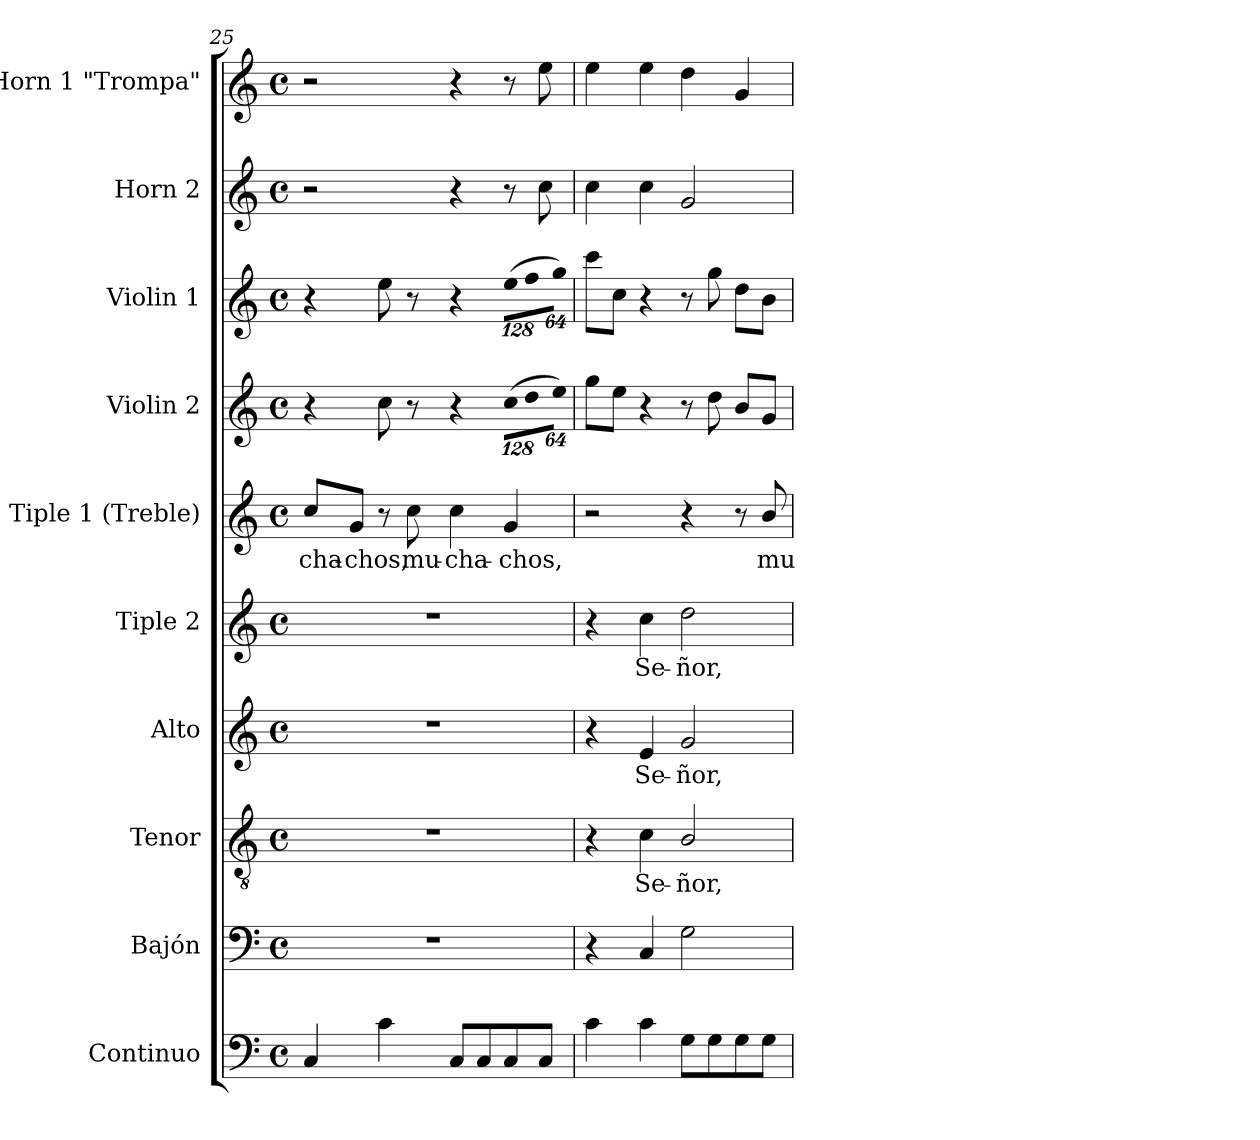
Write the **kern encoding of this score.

**kern	**kern	**kern	**text	**kern	**text	**kern	**text	**kern	**text	**kern	**kern	**kern	**kern
*part10	*part9	*part8	*part8	*part7	*part7	*part6	*part6	*part5	*part5	*part4	*part3	*part2	*part1
*staff10	*staff9	*staff8	*staff8	*staff7	*staff7	*staff6	*staff6	*staff5	*staff5	*staff4	*staff3	*staff2	*staff1
*I"Continuo	*I"Bajón	*I"Tenor	*	*I"Alto	*	*I"Tiple 2	*	*I"Tiple 1 (Treble)	*	*I"Violin 2	*I"Violin 1	*I"Horn 2	*I"Horn 1 "Trompa"
*I'Cont.	*	*I'T.	*	*I'A.	*	*	*	*	*	*I'Vln. 2	*I'Vln. 1	*I'Hn 1.	*I'Hn 1.
*clefF4	*clefF4	*clefGv2	*	*clefG2	*	*clefG2	*	*clefG2	*	*clefG2	*clefG2	*clefG2	*clefG2
*	*	*ITrd7c12	*	*	*	*	*	*	*	*	*	*ITrd7c12	*ITrd7c12
*k[]	*k[]	*k[]	*	*k[]	*	*k[]	*	*k[]	*	*k[]	*k[]	*k[]	*k[]
*C:	*C:	*C:	*	*C:	*	*C:	*	*C:	*	*C:	*C:	*C:	*C:
*M4/4	*M4/4	*M4/4	*	*M4/4	*	*M4/4	*	*M4/4	*	*M4/4	*M4/4	*M4/4	*M4/4
*met(c)	*met(c)	*met(c)	*	*met(c)	*	*met(c)	*	*met(c)	*	*met(c)	*met(c)	*met(c)	*met(c)
=25	=25	=25	=25	=25	=25	=25	=25	=25	=25	=25	=25	=25	=25
!	!	!	!	!	!	!	!	!	!LO:LY:b:color=#000000	!	!	!	!
4Ci/	1r	1r	.	1r	.	1r	.	8cci/L	-cha-	4r	4r	2r	2r
!	!	!	!	!	!	!	!	!	!LO:LY:b:color=#000000	!	!	!	!
.	.	.	.	.	.	.	.	8gi/J	-chos,	.	.	.	.
4ci\	.	.	.	.	.	.	.	8r	.	8cci\	8eei\	.	.
!	!	!	!	!	!	!	!	!	!LO:LY:b:color=#000000	!	!	!	!
.	.	.	.	.	.	.	.	8cci\	mu-	8r	8r	.	.
!	!	!	!	!	!	!	!	!	!LO:LY:b:color=#000000	!	!	!	!
8Ci/L	.	.	.	.	.	.	.	4cci\	-cha-	4r	4r	4r	4r
8Ci/	.	.	.	.	.	.	.	.	.	.	.	.	.
!	!	!	!	!	!	!	!	!	!LO:LY:b:color=#000000	!	!	!	!
*	*	*	*	*	*	*	*	*	*	*Xbrackettup	*	*	*
!	!	!	!	!	!	!	!	!	!	!LO:N:vis=8	!	!	!
*	*	*	*	*	*	*	*	*	*	*	*Xbrackettup	*	*
!	!	!	!	!	!	!	!	!	!	!	!LO:N:vis=8	!	!
8Ci/	.	.	.	.	.	.	.	4gi/	-chos,	(1024%85cci\L	(1024%85eei\L	8r	8r
!	!	!	!	!	!	!	!	!	!	!LO:N:vis=8	!LO:N:vis=8	!	!
.	.	.	.	.	.	.	.	.	.	1024%85ddi\	1024%85ffi\	.	.
8Ci/J	.	.	.	.	.	.	.	.	.	.	.	8ci\	8ei\
!	!	!	!	!	!	!	!	!	!	!LO:N:vis=8	!LO:N:vis=8	!	!
.	.	.	.	.	.	.	.	.	.	512%43eei\J)	512%43ggi\J)	.	.
=26	=26	=26	=26	=26	=26	=26	=26	=26	=26	=26	=26	=26	=26
4ci\	4r	4r	.	4r	.	4r	.	2r	.	8ggi\L	8ccci\L	4ci\	4ei\
.	.	.	.	.	.	.	.	.	.	8eei\J	8cci\J	.	.
!	!	!	!LO:LY:b:color=#000000	!	!	!	!	!	!	!	!	!	!
!	!	!	!	!	!LO:LY:b:color=#000000	!	!	!	!	!	!	!	!
!	!	!	!	!	!	!	!LO:LY:b:color=#000000	!	!	!	!	!	!
4ci\	4Ci/	4Ci\	Se-	4ei/	Se-	4cci\	Se-	.	.	4r	4r	4ci\	4ei\
!	!	!	!LO:LY:b:color=#000000	!	!	!	!	!	!	!	!	!	!
!	!	!	!	!	!LO:LY:b:color=#000000	!	!	!	!	!	!	!	!
!	!	!	!	!	!	!	!LO:LY:b:color=#000000	!	!	!	!	!	!
8Gi\L	2Gi\	2BBi/	-ñor,	2gi/	-ñor,	2ddi\	-ñor,	4r	.	8r	8r	2Gi/	4di\
8Gi\	.	.	.	.	.	.	.	.	.	8ddi\	8ggi\	.	.
8Gi\	.	.	.	.	.	.	.	8r	.	8bi/L	8ddi\L	.	4Gi/
!	!	!	!	!	!	!	!	!	!LO:LY:b:color=#000000	!	!	!	!
8Gi\J	.	.	.	.	.	.	.	8bi/	mu-	8gi/J	8bi\J	.	.
=	=	=	=	=	=	=	=	=	=	=	=	=	=
*-	*-	*-	*-	*-	*-	*-	*-	*-	*-	*-	*-	*-	*-
